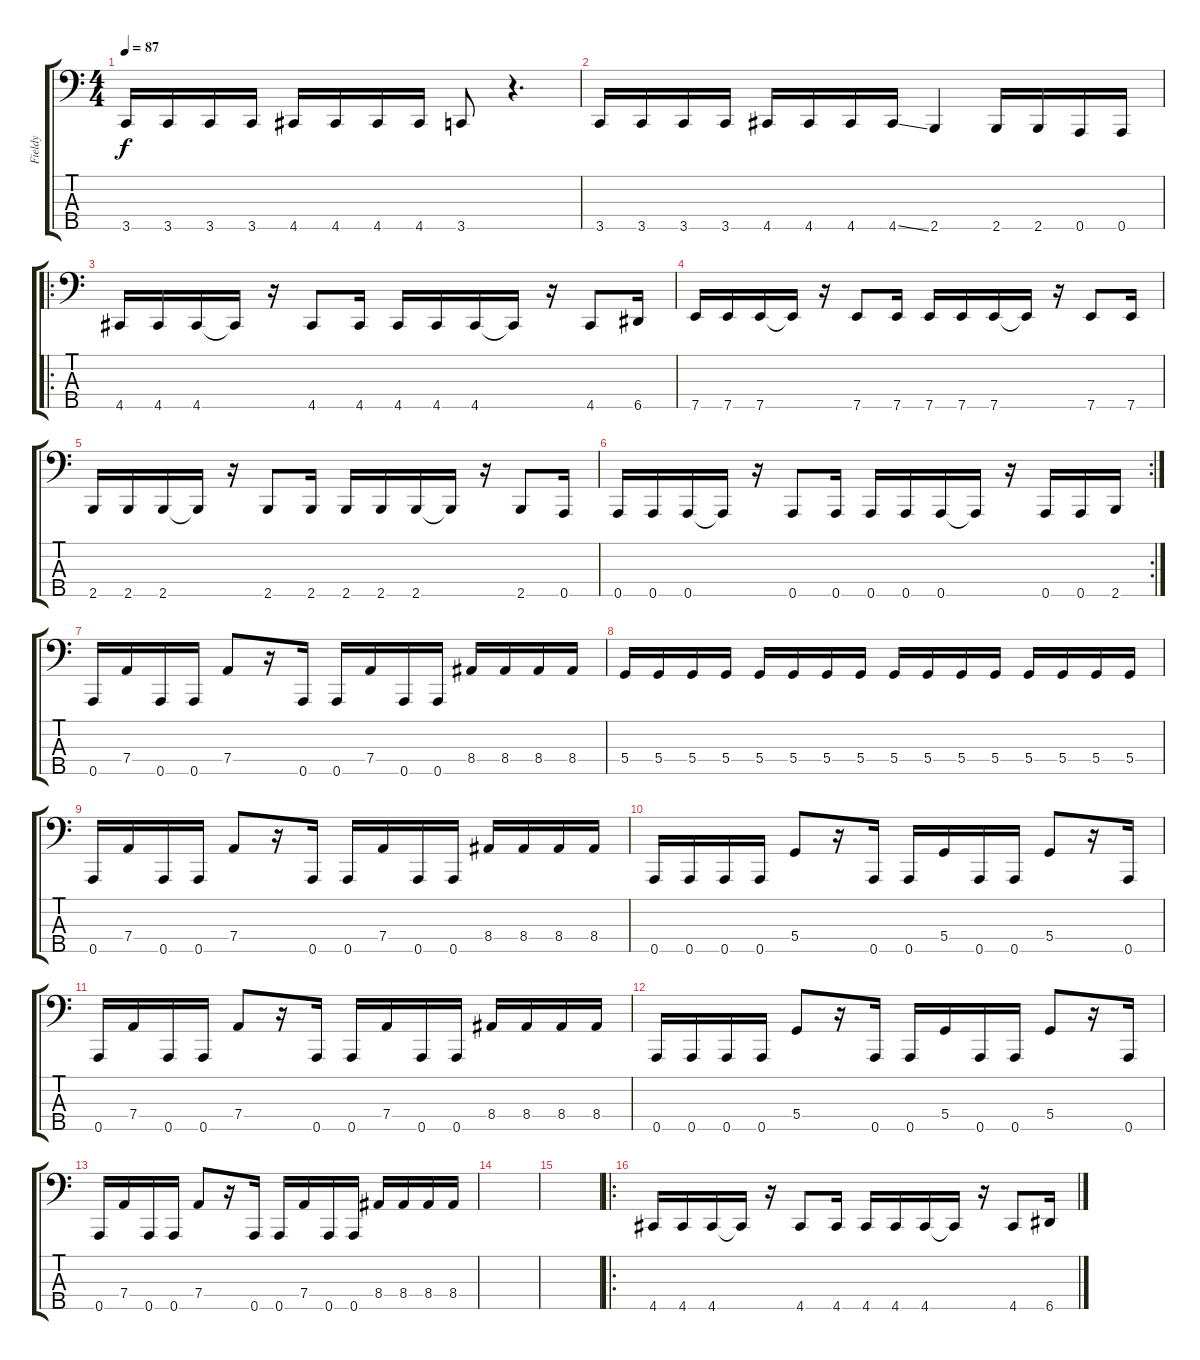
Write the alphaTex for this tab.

\track ("Fieldy" "Fieldy") {instrument slapbass1}
\staff {score tabs}
\tuning (F2 C2 G1 D1 A0) {hide}
\ts (4 4)
\tempo 87
\clef f4
\ks c
3.5.16{dy f} 3.5.16 3.5.16 3.5.16 4.5.16 4.5.16 4.5.16 4.5.16 3.5.8 r.4{d} |
3.5.16 3.5.16 3.5.16 3.5.16 4.5.16 4.5.16 4.5.16 4.5{ss}.16 2.5.4 2.5.16 2.5.16 0.5.16 0.5.16 |
\ro
4.5.16 4.5.16 4.5.16 4.5{t}.16 r.16 4.5.8 4.5.16 4.5.16 4.5.16 4.5.16 4.5{t}.16 r.16 4.5.8 6.5.16 |
7.5.16 7.5.16 7.5.16 7.5{t}.16 r.16 7.5.8 7.5.16 7.5.16 7.5.16 7.5.16 7.5{t}.16 r.16 7.5.8 7.5.16 |
2.5.16 2.5.16 2.5.16 2.5{t}.16 r.16 2.5.8 2.5.16 2.5.16 2.5.16 2.5.16 2.5{t}.16 r.16 2.5.8 0.5.16 |
\rc 2
0.5.16 0.5.16 0.5.16 0.5{t}.16 r.16 0.5.8 0.5.16 0.5.16 0.5.16 0.5.16 0.5{t}.16 r.16 0.5.16 0.5.16 2.5.16 |
0.5.16{instrument electricbassfinger} 7.4.16 0.5.16 0.5.16 7.4.8 r.16 0.5.16 0.5.16 7.4.16 0.5.16 0.5.16 8.4.16 8.4.16 8.4.16 8.4.16 |
5.4.16 5.4.16 5.4.16 5.4.16 5.4.16 5.4.16 5.4.16 5.4.16 5.4.16 5.4.16 5.4.16 5.4.16 5.4.16 5.4.16 5.4.16 5.4.16 |
0.5.16 7.4.16 0.5.16 0.5.16 7.4.8 r.16 0.5.16 0.5.16 7.4.16 0.5.16 0.5.16 8.4.16 8.4.16 8.4.16 8.4.16 |
0.5.16 0.5.16 0.5.16 0.5.16 5.4.8 r.16 0.5.16 0.5.16 5.4.16 0.5.16 0.5.16 5.4.8 r.16 0.5.16 |
0.5.16 7.4.16 0.5.16 0.5.16 7.4.8 r.16 0.5.16 0.5.16 7.4.16 0.5.16 0.5.16 8.4.16 8.4.16 8.4.16 8.4.16 |
0.5.16 0.5.16 0.5.16 0.5.16 5.4.8 r.16 0.5.16 0.5.16 5.4.16 0.5.16 0.5.16 5.4.8 r.16 0.5.16 |
0.5.16 7.4.16 0.5.16 0.5.16 7.4.8 r.16 0.5.16 0.5.16 7.4.16 0.5.16 0.5.16 8.4.16 8.4.16 8.4.16 8.4.16 |
|
|
\ro
4.5.16{instrument slapbass1} 4.5.16 4.5.16 4.5{t}.16 r.16 4.5.8 4.5.16 4.5.16 4.5.16 4.5.16 4.5{t}.16 r.16 4.5.8 6.5.16
